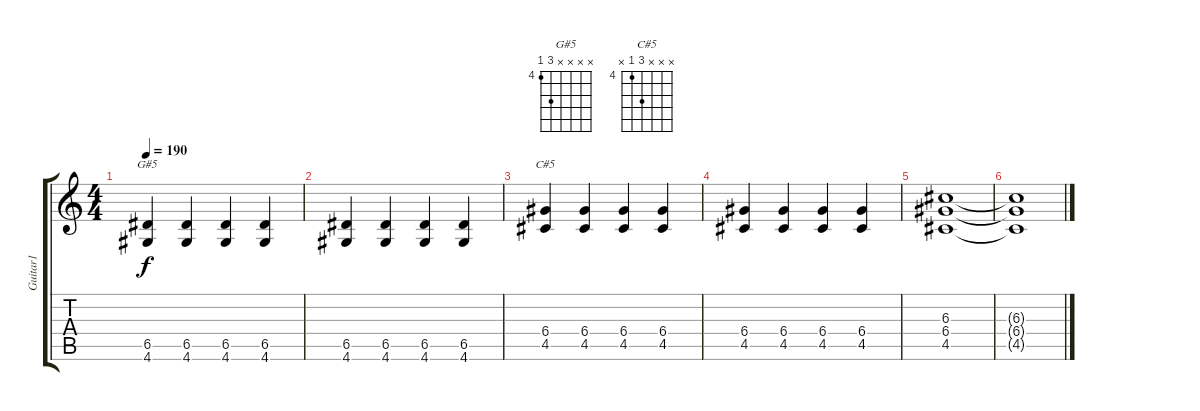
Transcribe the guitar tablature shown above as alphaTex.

\track ("Guitar1" "Guitar1") {instrument distortionguitar}
\staff {score tabs}
\tuning (E4 B3 G3 D3 A2 E2) {hide}
\chord ("G#5" x x x x 6 4) {firstfret 4}
\chord ("C#5" x x x 6 4 x) {firstfret 4}
\ts (4 4)
\tempo 190
\clef g2
\ks c
(6.5 4.6).4{ch "G#5" dy f} (6.5 4.6).4 (6.5 4.6).4 (6.5 4.6).4 |
(6.5 4.6).4 (6.5 4.6).4 (6.5 4.6).4 (6.5 4.6).4 |
(6.4 4.5).4{ch "C#5"} (6.4 4.5).4 (6.4 4.5).4 (6.4 4.5).4 |
(6.4 4.5).4 (6.4 4.5).4 (6.4 4.5).4 (6.4 4.5).4 |
(6.3 6.4 4.5).1 |
(6.3{t} 6.4{t} 4.5{t}).1
